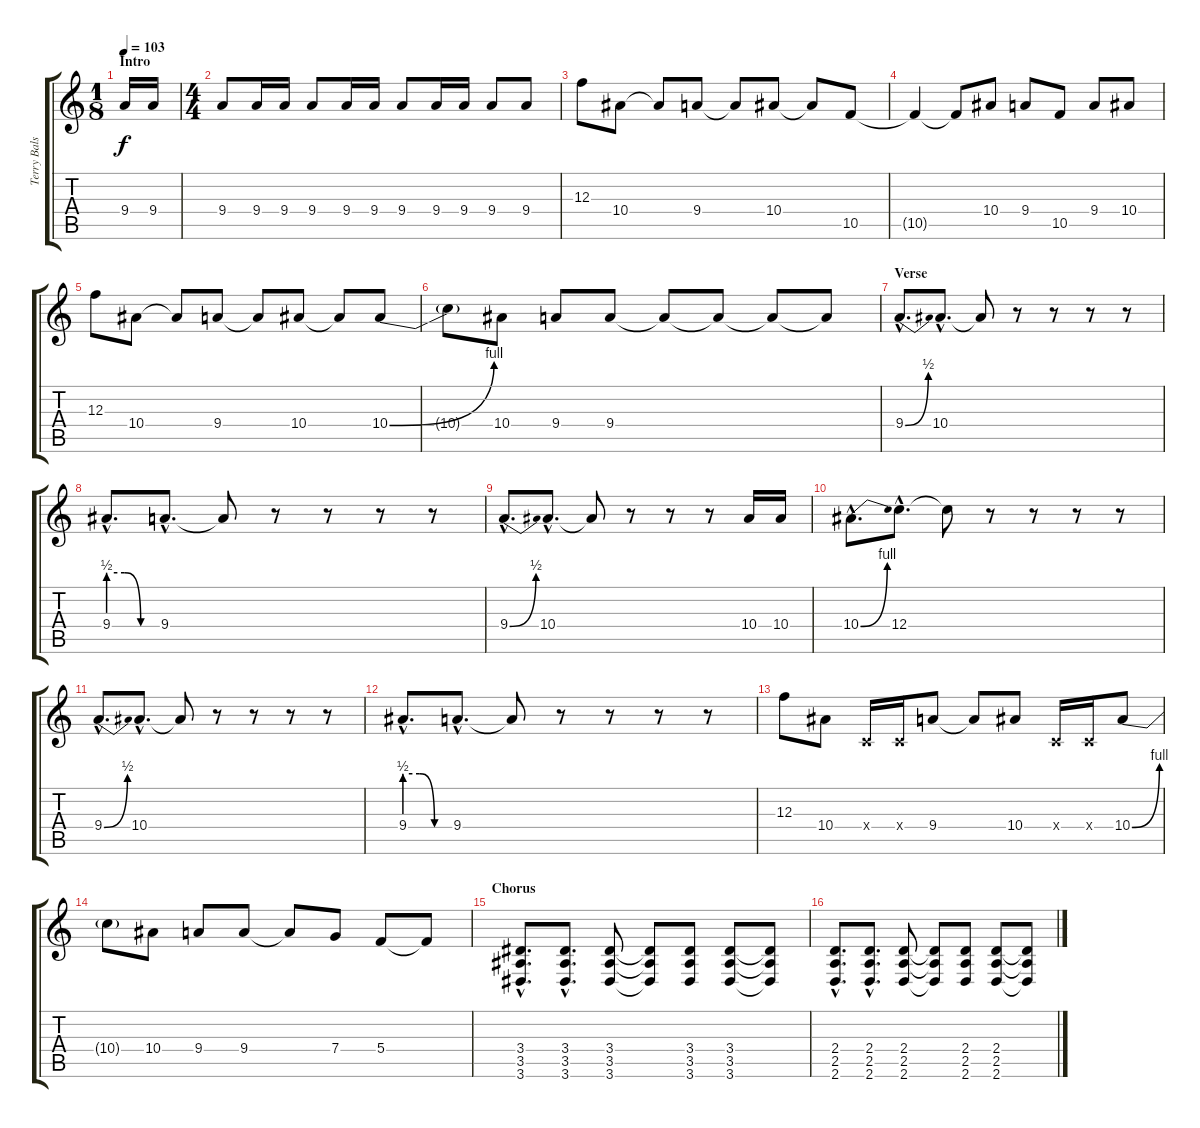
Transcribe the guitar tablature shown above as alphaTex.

\track ("Terry Balsamo (Guitar)" "Terry Bals") {instrument distortionguitar}
\staff {score tabs}
\tuning (D4 A3 F3 C3 G2 C2) {hide}
\ts (1 8)
\section ("" "Intro")
\tempo 103
\clef g2
\ks c
9.4.16{dy f instrument electricguitarjazz} 9.4.16 |
\ts (4 4)
9.4.8 9.4.16 9.4.16 9.4.8 9.4.16 9.4.16 9.4.8 9.4.16 9.4.16 9.4.8 9.4.8 |
12.3.8{instrument electricguitarjazz} 10.4.8 10.4{t}.8 9.4.8 9.4{t}.8 10.4.8 10.4{t}.8 10.5.8 |
10.5{t}.4 10.5{t}.8 10.4.8 9.4.8 10.5.8 9.4.8 10.4.8 |
12.3.8{instrument electricguitarjazz} 10.4.8 10.4{t}.8 9.4.8 9.4{t}.8 10.4.8 10.4{t}.8 10.4{be (bend 0 0 60 4)}.8 |
10.4{t}.8 10.4.8 9.4.8 9.4.8 9.4{t}.8 9.4{t}.8 9.4{t}.8 9.4{t}.8 |
\section ("" "Verse")
9.4{be (bend 0 0 60 2) hac}.8{d instrument electricguitarjazz} 10.4{hac}.8{d} 10.4{t}.8 r.8 r.8 r.8 r.8 |
9.4{be (custom 0 2 20 2 40 0 60 0) hac}.8{d instrument electricguitarjazz} 9.4{hac}.8{d} 9.4{t}.8 r.8 r.8 r.8 r.8 |
9.4{be (bend 0 0 60 2) hac}.8{d instrument electricguitarjazz} 10.4{hac}.8{d} 10.4{t}.8 r.8 r.8 r.8 10.4.16 10.4.16 |
10.4{be (bend 0 0 60 4) hac}.8{d instrument electricguitarjazz} 12.4{hac}.8{d} 12.4{t}.8 r.8 r.8 r.8 r.8 |
9.4{be (bend 0 0 60 2) hac}.8{d instrument electricguitarjazz} 10.4{hac}.8{d} 10.4{t}.8 r.8 r.8 r.8 r.8 |
9.4{be (custom 0 2 20 2 40 0 60 0) hac}.8{d instrument electricguitarjazz} 9.4{hac}.8{d} 9.4{t}.8 r.8 r.8 r.8 r.8 |
12.3.8{instrument distortionguitar} 10.4.8 0.4{x}.16 0.4{x}.16 9.4.8 9.4{t}.8 10.4.8 0.4{x}.16 0.4{x}.16 10.4{be (bend 0 0 60 4)}.8 |
10.4{t}.8 10.4.8 9.4.8 9.4.8 9.4{t}.8 7.4.8 5.4.8 5.4{t}.8 |
\section ("" "Chorus")
(3.4{hac} 3.5{hac} 3.6{hac}).8{d} (3.4{hac} 3.5{hac} 3.6{hac}).8{d} (3.4 3.5 3.6).8 (3.4{t} 3.5{t} 3.6{t}).8 (3.4 3.5 3.6).8 (3.4 3.5 3.6).8 (3.4{t} 3.5{t} 3.6{t}).8 |
(2.4{hac} 2.5{hac} 2.6{hac}).8{d} (2.4{hac} 2.5{hac} 2.6{hac}).8{d} (2.4 2.5 2.6).8 (2.4{t} 2.5{t} 2.6{t}).8 (2.4 2.5 2.6).8 (2.4 2.5 2.6).8 (2.4{t} 2.5{t} 2.6{t}).8
